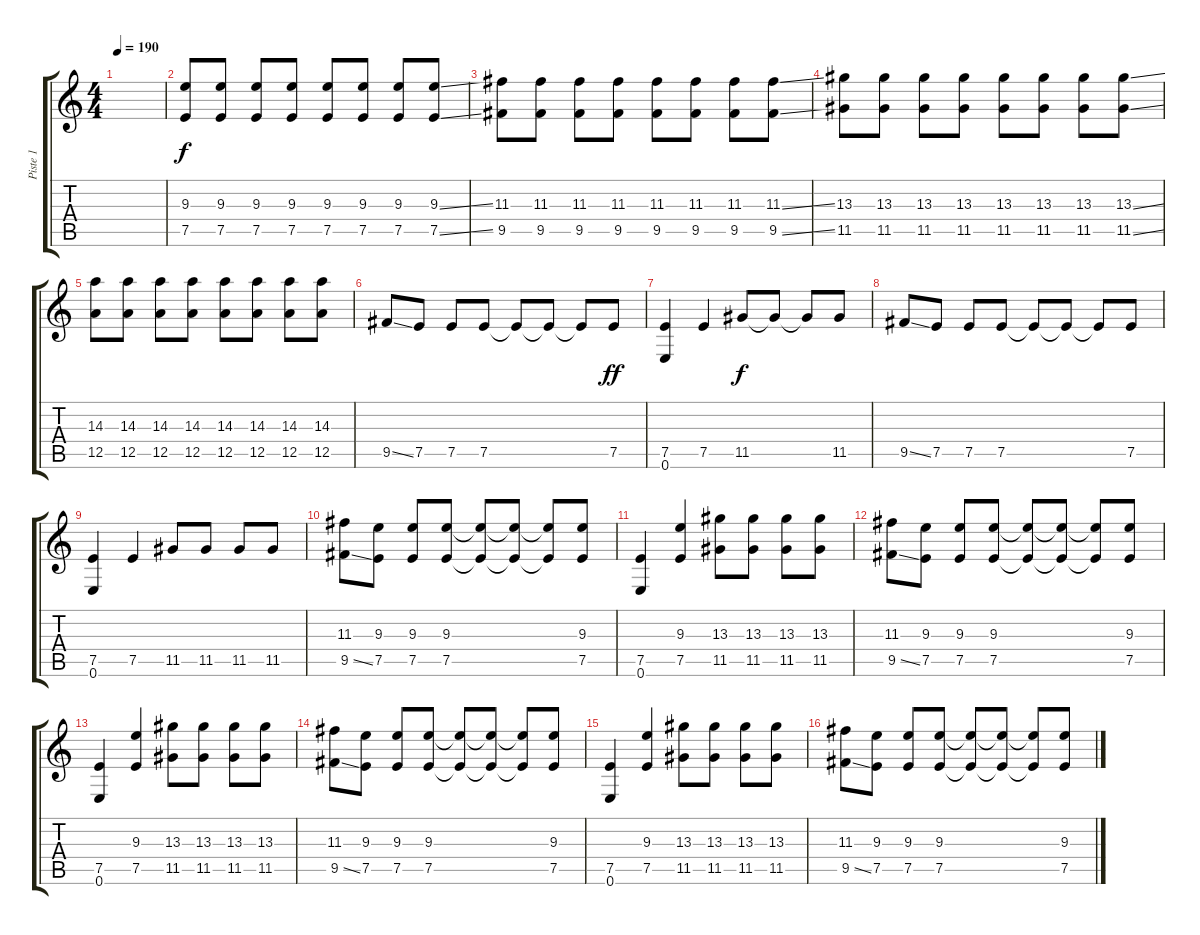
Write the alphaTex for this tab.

\track ("Piste 1" "Piste 1") {instrument distortionguitar}
\staff {score tabs}
\tuning (E4 B3 G3 D3 A2 E2) {hide}
\ts (4 4)
\tempo 190
\clef g2
\ks c
|
(9.3 7.5).8{volume 13} (9.3 7.5).8 (9.3 7.5).8 (9.3 7.5).8 (9.3 7.5).8 (9.3 7.5).8 (9.3 7.5).8 (9.3{ss} 7.5{ss}).8 |
(11.3 9.5).8 (11.3 9.5).8 (11.3 9.5).8 (11.3 9.5).8 (11.3 9.5).8 (11.3 9.5).8 (11.3 9.5).8 (11.3{ss} 9.5{ss}).8 |
(13.3 11.5).8 (13.3 11.5).8 (13.3 11.5).8 (13.3 11.5).8 (13.3 11.5).8 (13.3 11.5).8 (13.3 11.5).8 (13.3{ss} 11.5{ss}).8 |
(14.3 12.5).8 (14.3 12.5).8 (14.3 12.5).8 (14.3 12.5).8 (14.3 12.5).8 (14.3 12.5).8 (14.3 12.5).8 (14.3 12.5).8 |
9.5{ss}.8{volume 8} 7.5.8 7.5.8 7.5.8 7.5{t}.8 7.5{t}.8 7.5{t}.8 7.5.8{dy ff} |
(7.5 0.6).4 7.5.4 11.5.8{dy f} 11.5{t}.8 11.5{t}.8 11.5.8 |
9.5{ss}.8{volume 8} 7.5.8 7.5.8 7.5.8 7.5{t}.8 7.5{t}.8 7.5{t}.8 7.5.8 |
(7.5 0.6).4 7.5.4 11.5.8 11.5.8 11.5.8 11.5.8 |
(11.3 9.5{ss}).8{volume 13} (9.3 7.5).8 (9.3 7.5).8 (9.3 7.5).8 (9.3{t} 7.5{t}).8 (9.3{t} 7.5{t}).8 (9.3{t} 7.5{t}).8 (9.3 7.5).8 |
(7.5 0.6).4 (9.3 7.5).4 (13.3 11.5).8 (13.3 11.5).8 (13.3 11.5).8 (13.3 11.5).8 |
(11.3 9.5{ss}).8{volume 13} (9.3 7.5).8 (9.3 7.5).8 (9.3 7.5).8 (9.3{t} 7.5{t}).8 (9.3{t} 7.5{t}).8 (9.3{t} 7.5{t}).8 (9.3 7.5).8 |
(7.5 0.6).4 (9.3 7.5).4 (13.3 11.5).8 (13.3 11.5).8 (13.3 11.5).8 (13.3 11.5).8 |
(11.3 9.5{ss}).8{volume 13} (9.3 7.5).8 (9.3 7.5).8 (9.3 7.5).8 (9.3{t} 7.5{t}).8 (9.3{t} 7.5{t}).8 (9.3{t} 7.5{t}).8 (9.3 7.5).8 |
(7.5 0.6).4 (9.3 7.5).4 (13.3 11.5).8 (13.3 11.5).8 (13.3 11.5).8 (13.3 11.5).8 |
(11.3 9.5{ss}).8{volume 13} (9.3 7.5).8 (9.3 7.5).8 (9.3 7.5).8 (9.3{t} 7.5{t}).8 (9.3{t} 7.5{t}).8 (9.3{t} 7.5{t}).8 (9.3 7.5).8
